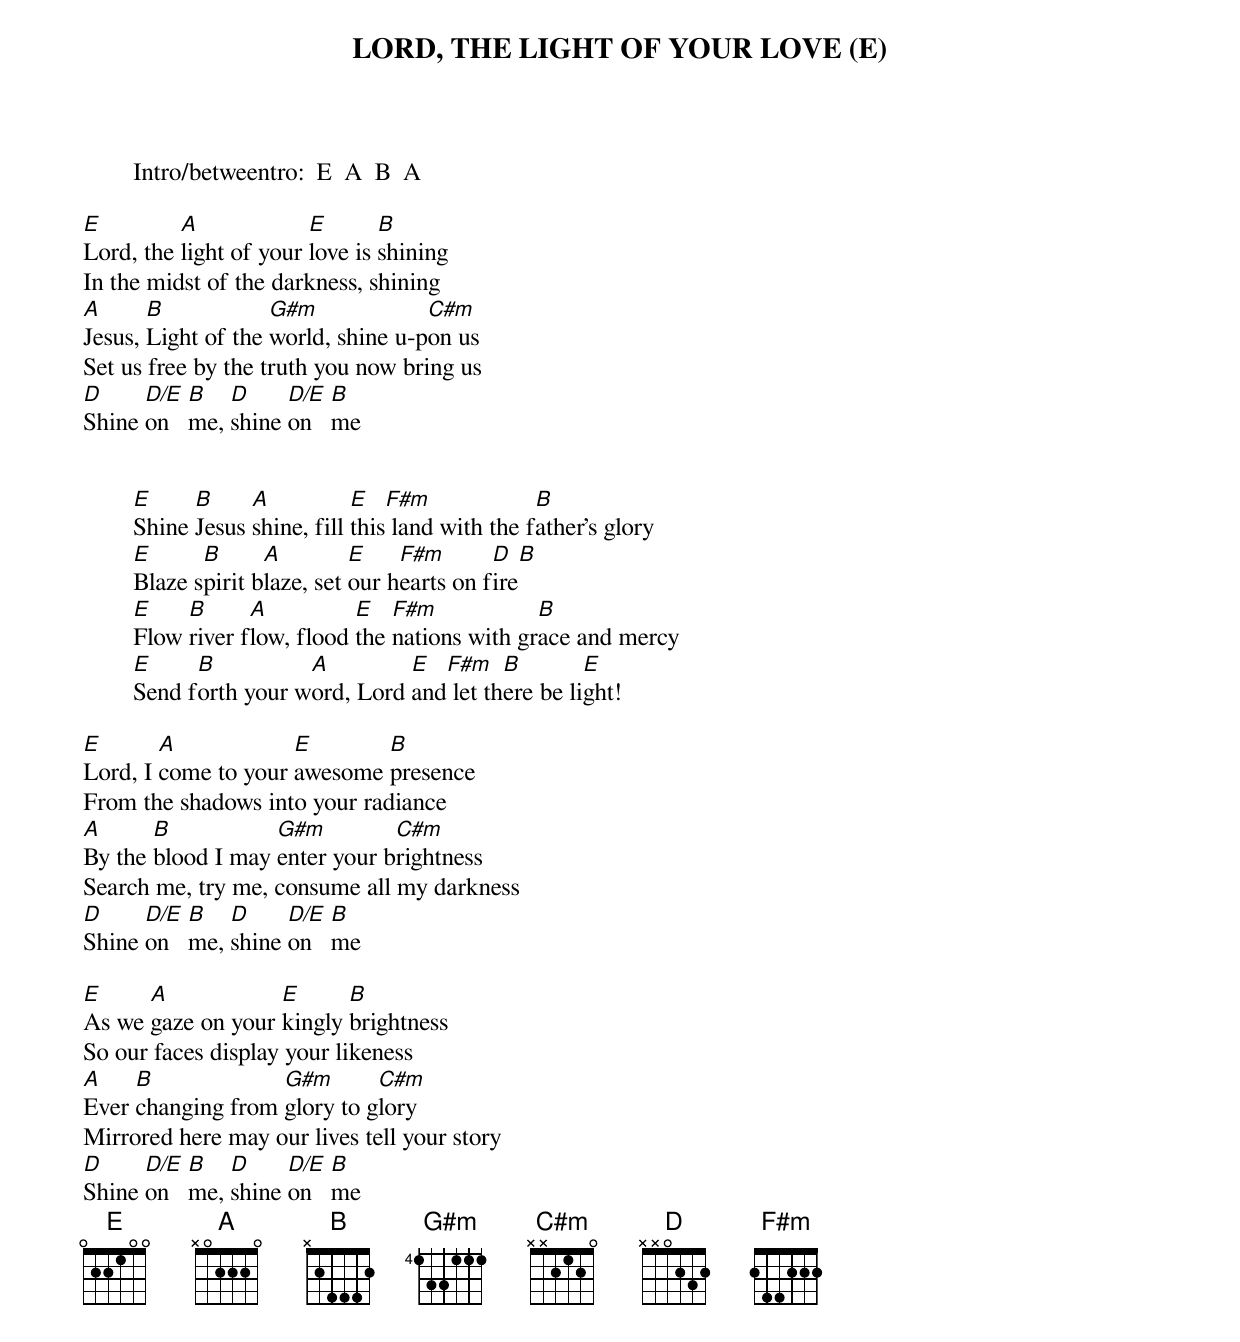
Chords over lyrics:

LORD, THE LIGHT OF YOUR LOVE (E)

	Intro/betweentro:  E  A  B  A

E         A             E       B
Lord, the light of your love is shining
In the midst of the darkness, shining
A      B            G#m             C#m
Jesus, Light of the world, shine u-pon us
Set us free by the truth you now bring us
D     D/E  B   D     D/E  B
Shine on   me, shine on   me


	E     B     A           E   F#m             B
	Shine Jesus shine, fill this land with the father's glory
	E      B      A         E    F#m       D    B
	Blaze spirit blaze, set our hearts on fire
	E    B      A          E   F#m            B
	Flow river flow, flood the nations with grace and mercy
	E     B          A         E  F#m    B        E
	Send forth your word, Lord and let there be light!

E       A            E       B
Lord, I come to your awesome presence
From the shadows into your radiance
A      B           G#m         C#m
By the blood I may enter your brightness
Search me, try me, consume all my darkness
D     D/E  B   D     D/E  B
Shine on   me, shine on   me

E     A            E      B
As we gaze on your kingly brightness
So our faces display your likeness
A    B             G#m       C#m
Ever changing from glory to glory
Mirrored here may our lives tell your story
D     D/E  B   D     D/E  B
Shine on   me, shine on   me
